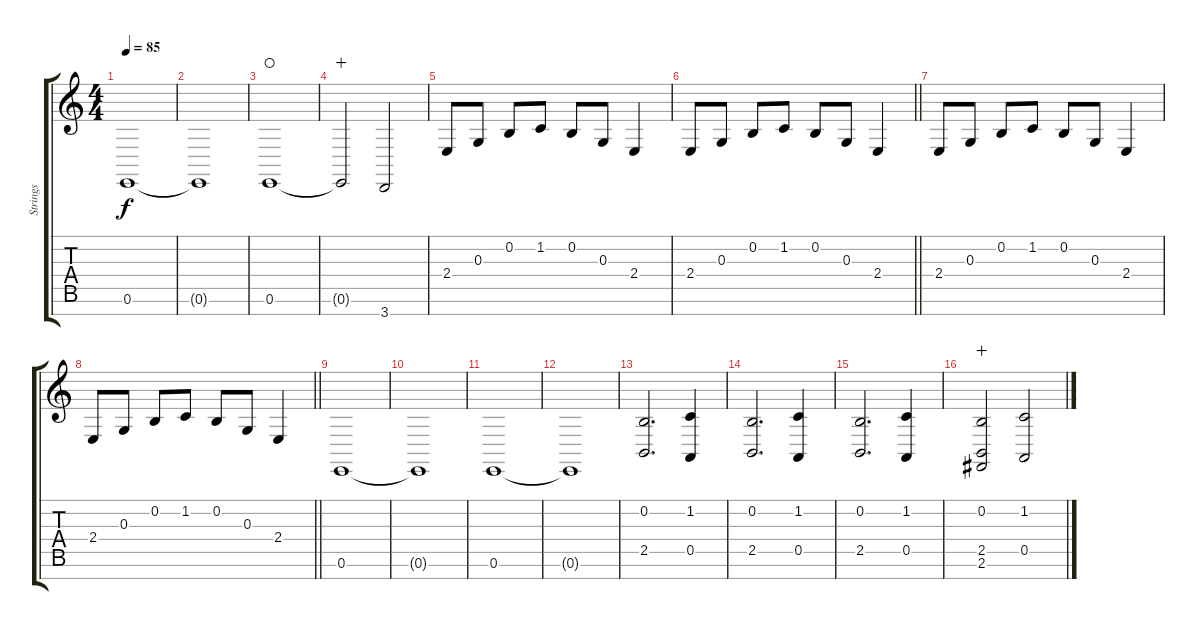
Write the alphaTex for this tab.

\track ("Strings" "Strings") {instrument stringensemble1}
\staff {score tabs}
\tuning (E4 B3 G3 D3 A2 E2 B1) {hide}
\ts (4 4)
\tempo 85
\clef g2
\ks c
0.6.1{dy f} |
0.6{t}.1 |
0.6.1{waho} |
0.6{t}.2{wahc} 3.7.2 |
2.4.8 0.3.8 0.2.8 1.2.8 0.2.8 0.3.8 2.4.4 |
\barLineRight lightlight
2.4.8 0.3.8 0.2.8 1.2.8 0.2.8 0.3.8 2.4.4 |
2.4.8 0.3.8 0.2.8 1.2.8 0.2.8 0.3.8 2.4.4 |
\barLineRight lightlight
2.4.8 0.3.8 0.2.8 1.2.8 0.2.8 0.3.8 2.4.4 |
0.6.1 |
0.6{t}.1 |
0.6.1 |
0.6{t}.1 |
(0.2 2.5).2{d} (1.2 0.5).4 |
(0.2 2.5).2{d} (1.2 0.5).4 |
(0.2 2.5).2{d} (1.2 0.5).4 |
(0.2 2.5 2.6).2{wahc} (1.2 0.5).2
